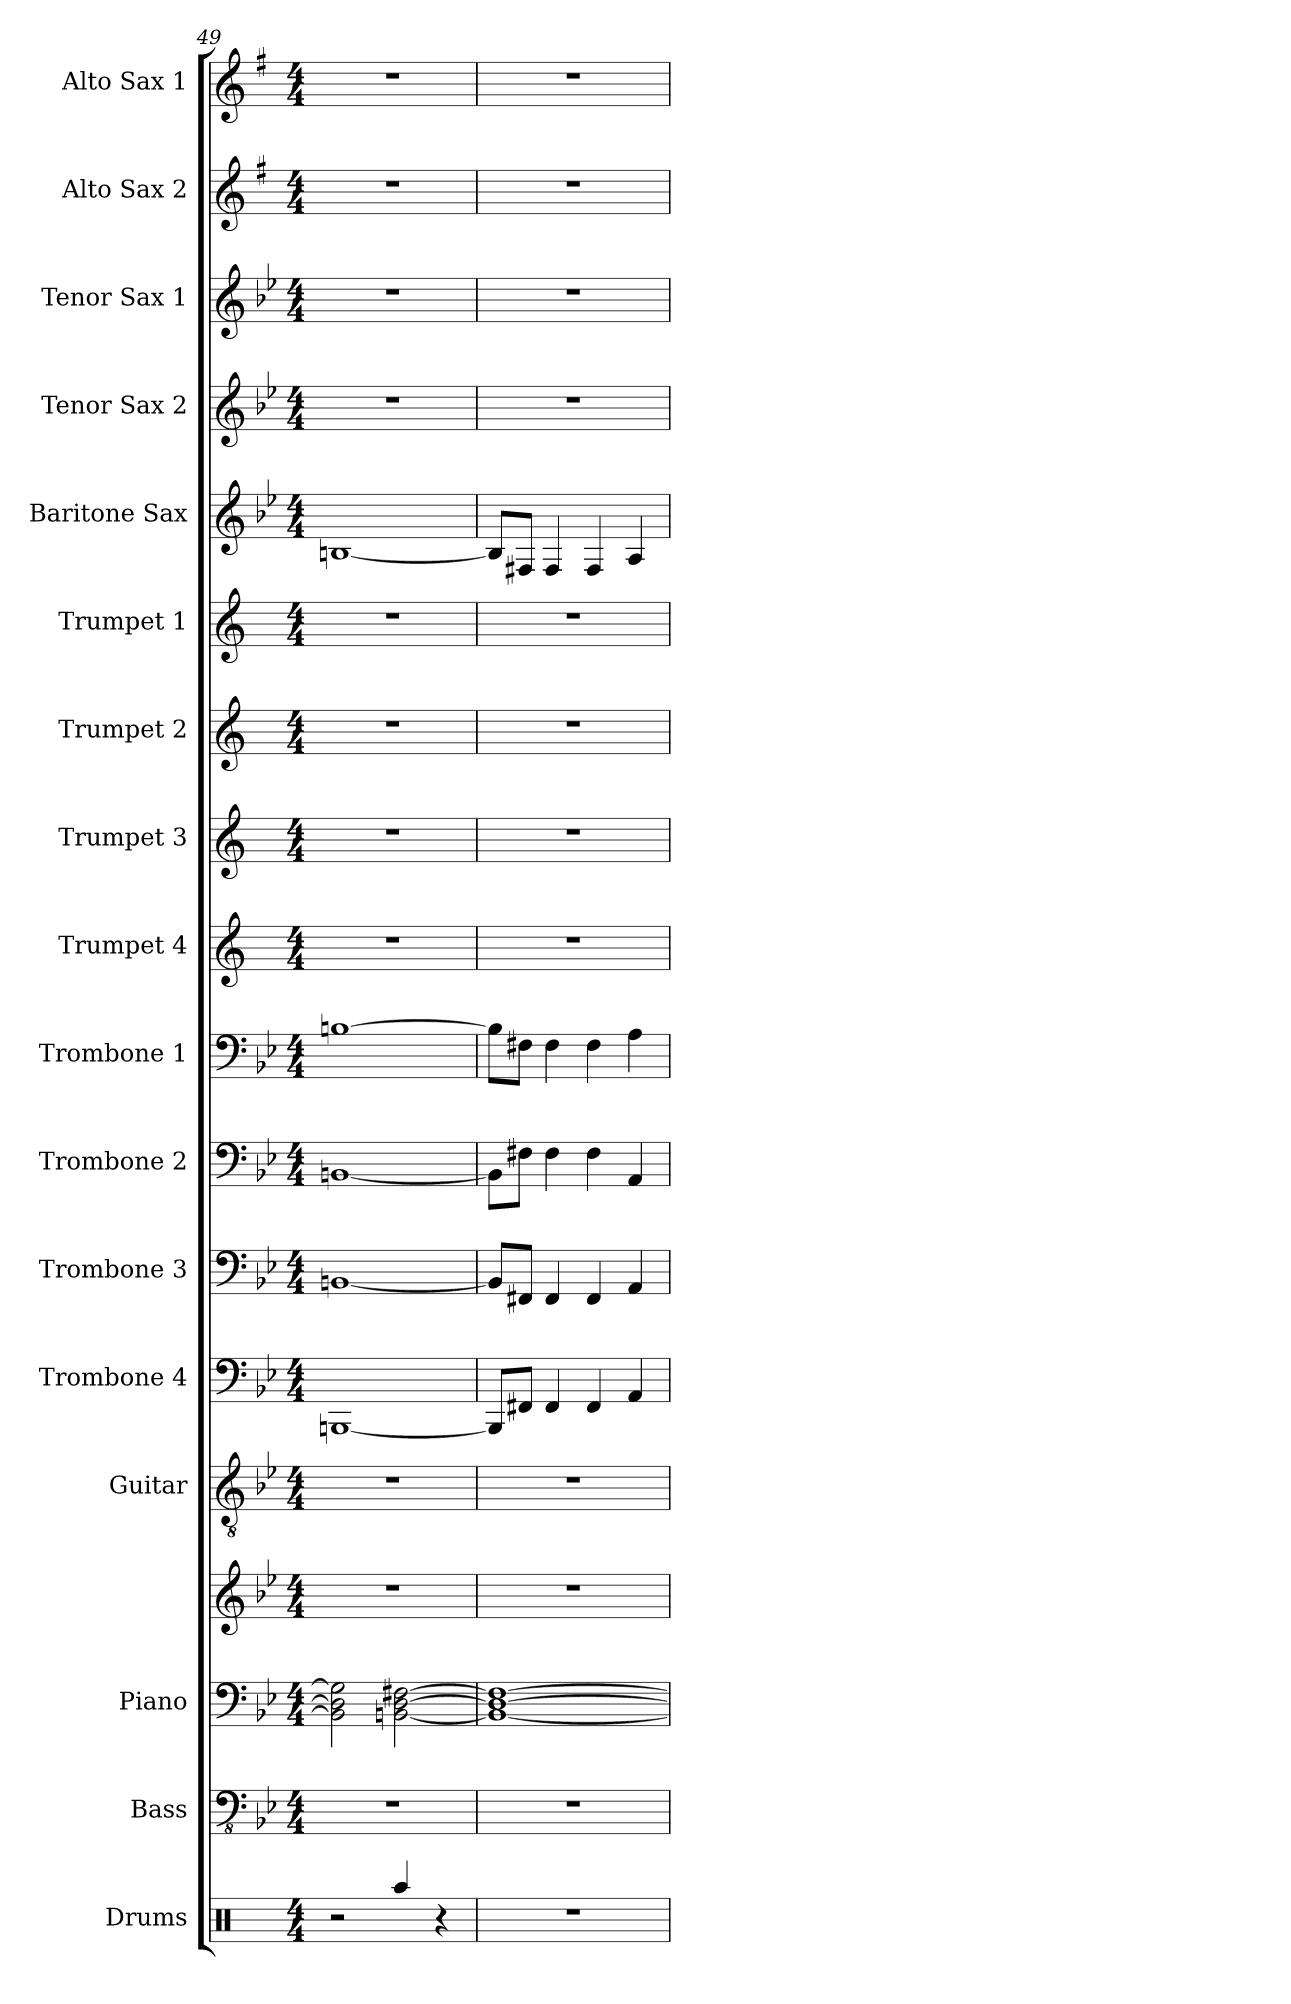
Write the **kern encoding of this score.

**kern	**kern	**kern	**kern	**kern	**kern	**kern	**kern	**kern	**kern	**kern	**kern	**kern	**kern	**kern	**kern	**kern	**kern
*part17	*part16	*part15	*part15	*part14	*part13	*part12	*part11	*part10	*part9	*part8	*part7	*part6	*part5	*part4	*part3	*part2	*part1
*staff18	*staff17	*staff16	*staff15	*staff14	*staff13	*staff12	*staff11	*staff10	*staff9	*staff8	*staff7	*staff6	*staff5	*staff4	*staff3	*staff2	*staff1
*I"Drums	*I"Bass	*I"Piano	*	*I"Guitar	*I"Trombone 4	*I"Trombone 3	*I"Trombone 2	*I"Trombone 1	*I"Trumpet 4	*I"Trumpet 3	*I"Trumpet 2	*I"Trumpet 1	*I"Baritone Sax	*I"Tenor Sax 2	*I"Tenor Sax 1	*I"Alto Sax 2	*I"Alto Sax 1
*I'Drums	*I'Bass	*I'Piano	*	*I'Gtr.	*I'Tbn. 4	*I'Tbn. 3	*I'Tbn. 2	*I'Tbn. 1	*I'Tpt. 4	*I'Tpt. 3	*I'Tpt. 2	*I'Tpt. 1	*I'Bari	*I'Tenor 2	*I'Tenor 1	*I'Alto 2	*I'Alto 1
*clefX	*clefFv4	*clefF4	*clefG2	*clefGv2	*clefF4	*clefF4	*clefF4	*clefF4	*clefG2	*clefG2	*clefG2	*clefG2	*clefG2	*clefG2	*clefG2	*clefG2	*clefG2
*	*	*	*	*	*	*	*	*	*ITrd1c2	*ITrd1c2	*ITrd1c2	*ITrd1c2	*ITrd12c21	*ITrd8c14	*ITrd8c14	*ITrd5c9	*ITrd5c9
*k[]	*k[b-e-]	*k[b-e-]	*k[b-e-]	*k[b-e-]	*k[b-e-]	*k[b-e-]	*k[b-e-]	*k[b-e-]	*k[b-e-]	*k[b-e-]	*k[b-e-]	*k[b-e-]	*k[b-e-]	*k[b-e-]	*k[b-e-]	*k[b-e-]	*k[b-e-]
*M4/4	*M4/4	*M4/4	*M4/4	*M4/4	*M4/4	*M4/4	*M4/4	*M4/4	*M4/4	*M4/4	*M4/4	*M4/4	*M4/4	*M4/4	*M4/4	*M4/4	*M4/4
=49	=49	=49	=49	=49	=49	=49	=49	=49	=49	=49	=49	=49	=49	=49	=49	=49	=49
2r	1r	2BB\] 2D\] 2G\]	1r	1r	[1BBBn	[1BBn	[1BBn	[1Bn	1r	1r	1r	1r	[1BBn	1r	1r	1r	1r
4Raa/	.	[2BBn\ [2D\ [2F#X\	.	.	.	.	.	.	.	.	.	.	.	.	.	.	.
4r	.	.	.	.	.	.	.	.	.	.	.	.	.	.	.	.	.
!!LO:PB:g=z
=50	=50	=50	=50	=50	=50	=50	=50	=50	=50	=50	=50	=50	=50	=50	=50	=50	=50
1r	1r	1BB_ 1D_ 1F#_	1r	1r	8BBB/L]	8BB/L]	8BB\L]	8B\L]	1r	1r	1r	1r	8BB/L]	1r	1r	1r	1r
.	.	.	.	.	8FF#X/J	8FF#X/J	8F#X\J	8F#X\J	.	.	.	.	8FF#X/J	.	.	.	.
.	.	.	.	.	4FF#/	4FF#/	4F#\	4F#\	.	.	.	.	4FF#/	.	.	.	.
.	.	.	.	.	4FF#/	4FF#/	4F#\	4F#\	.	.	.	.	4FF#/	.	.	.	.
.	.	.	.	.	4AA/	4AA/	4AA/	4A\	.	.	.	.	4AA/	.	.	.	.
=	=	=	=	=	=	=	=	=	=	=	=	=	=	=	=	=	=
*-	*-	*-	*-	*-	*-	*-	*-	*-	*-	*-	*-	*-	*-	*-	*-	*-	*-
